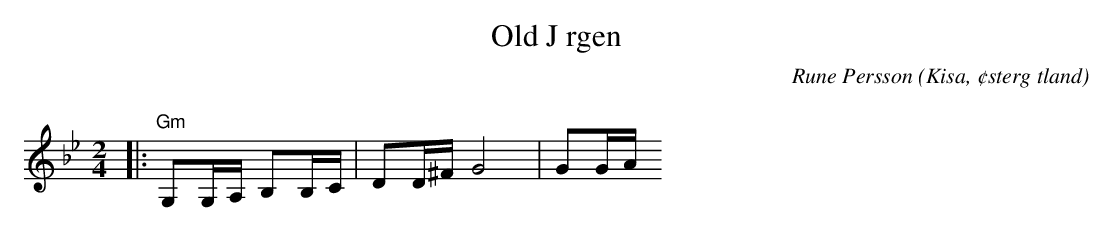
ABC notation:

X:1
T:Old J rgen
C:Rune Persson
O:Kisa, ¢sterg tland
Q:60
M:2/4
L:1/8
K:Gm
|:"Gm"G,G,/A,/ B,B,/C/|DD/^F/ G4|GG/A/
